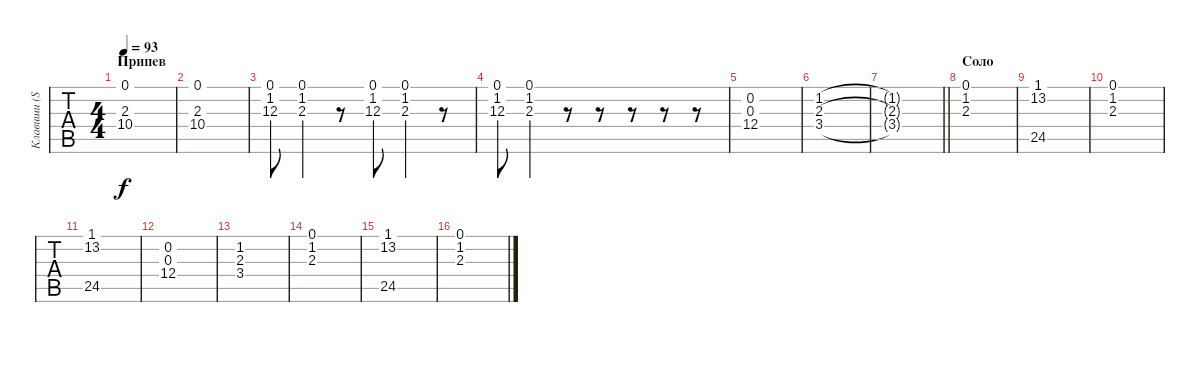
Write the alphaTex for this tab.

\track ("Клавиши (String)" "Клавиши (S") {instrument stringensemble1}
\staff {tabs}
\tuning (E4 B3 G3 D3 A2 E2) {hide}
\ts (4 4)
\section ("" "Припев")
\tempo 93
\clef g2
\ks c
(0.1 2.3 10.4).1{dy f} |
(0.1 2.3 10.4).1 |
(0.1 1.2 12.3).8 (0.1 1.2 2.3).4 r.8 (0.1 1.2 12.3).8 (0.1 1.2 2.3).4 r.8 |
(0.1 1.2 12.3).8 (0.1 1.2 2.3).4 r.8 r.8 r.8 r.8 r.8 |
(0.2 0.3 12.4).1 |
(1.2 2.3 3.4).1 |
\barLineRight lightlight
(1.2{t} 2.3{t} 3.4{t}).1 |
\section ("" "Соло")
(0.1 1.2 2.3).1 |
(1.1 13.2 24.5).1 |
(0.1 1.2 2.3).1 |
(1.1 13.2 24.5).1 |
(0.2 0.3 12.4).1 |
(1.2 2.3 3.4).1 |
(0.1 1.2 2.3).1 |
(1.1 13.2 24.5).1 |
(0.1 1.2 2.3).1
